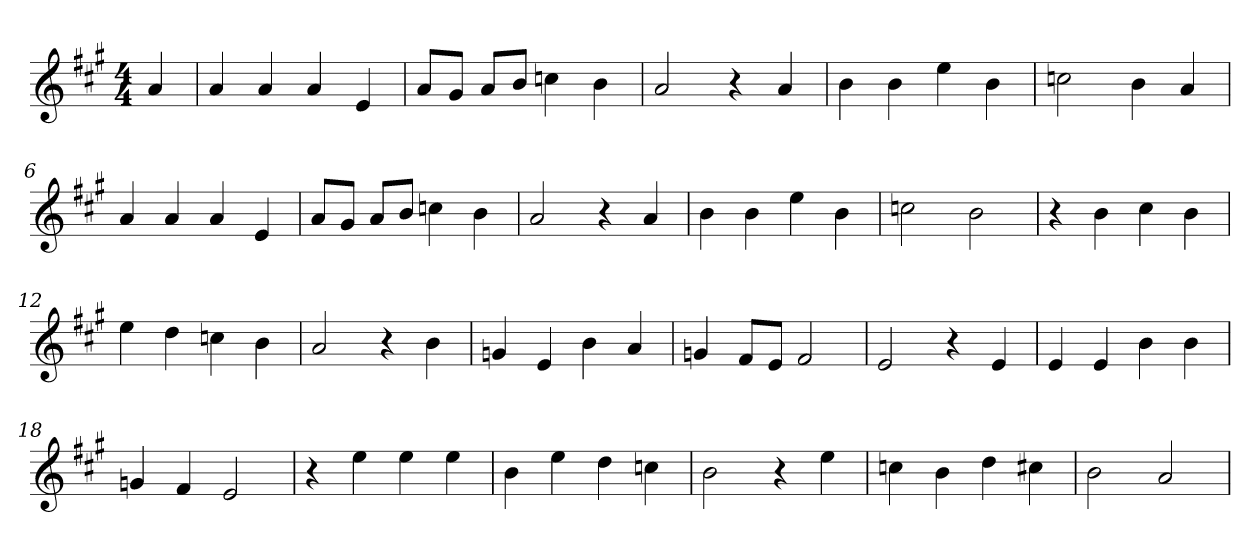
**kern
*part1
*staff1
*clefG2
*k[f#c#g#]
*A:
*M4/4
=
4a
=1
4a
4a
4a
4e
=2
8a/L
8g#/J
8a/L
8b/J
4ccn
4b
=3
2a
4r
4a
=4
4b
4b
4ee
4b
=5
2ccn
4b
4a
=6
4a
4a
4a
4e
=7
8a/L
8g#/J
8a/L
8b/J
4ccn
4b
=8
2a
4r
4a
=9
4b
4b
4ee
4b
=10
2ccn
2b
=11
4r
4b
4cc#
4b
=12
4ee
4dd
4ccn
4b
=13
2a
4r
4b
=14
4gn
4e
4b
4a
=15
4gn
8f#/L
8e/J
2f#
=16
2e
4r
4e
=17
4e
4e
4b
4b
=18
4gn
4f#
2e
=19
4r
4ee
4ee
4ee
=20
4b
4ee
4dd
4ccn
=21
2b
4r
4ee
=22
4ccn
4b
4dd
4cc#
=23
2b
2a
=
*-
